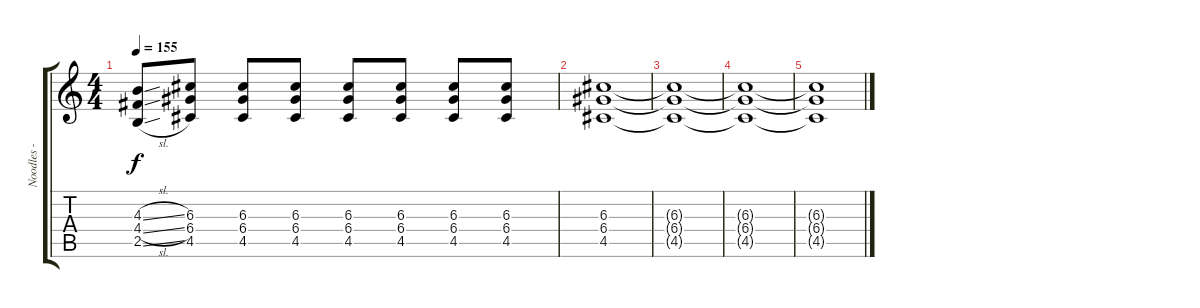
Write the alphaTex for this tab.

\track ("Noodles - Guitar 2" "Noodles - ") {instrument distortionguitar}
\staff {score tabs}
\tuning (E4 B3 G3 D3 A2 E2) {hide}
\ts (4 4)
\tempo 155
\clef g2
\ks c
(4.3{sl} 4.4{sl} 2.5{sl}).8{dy f} (6.3 6.4 4.5).8 (6.3 6.4 4.5).8 (6.3 6.4 4.5).8 (6.3 6.4 4.5).8 (6.3 6.4 4.5).8 (6.3 6.4 4.5).8 (6.3 6.4 4.5).8 |
(6.3 6.4 4.5).1{volume 3} |
(6.3{t} 6.4{t} 4.5{t}).1 |
(6.3{t} 6.4{t} 4.5{t}).1 |
(6.3{t} 6.4{t} 4.5{t}).1
